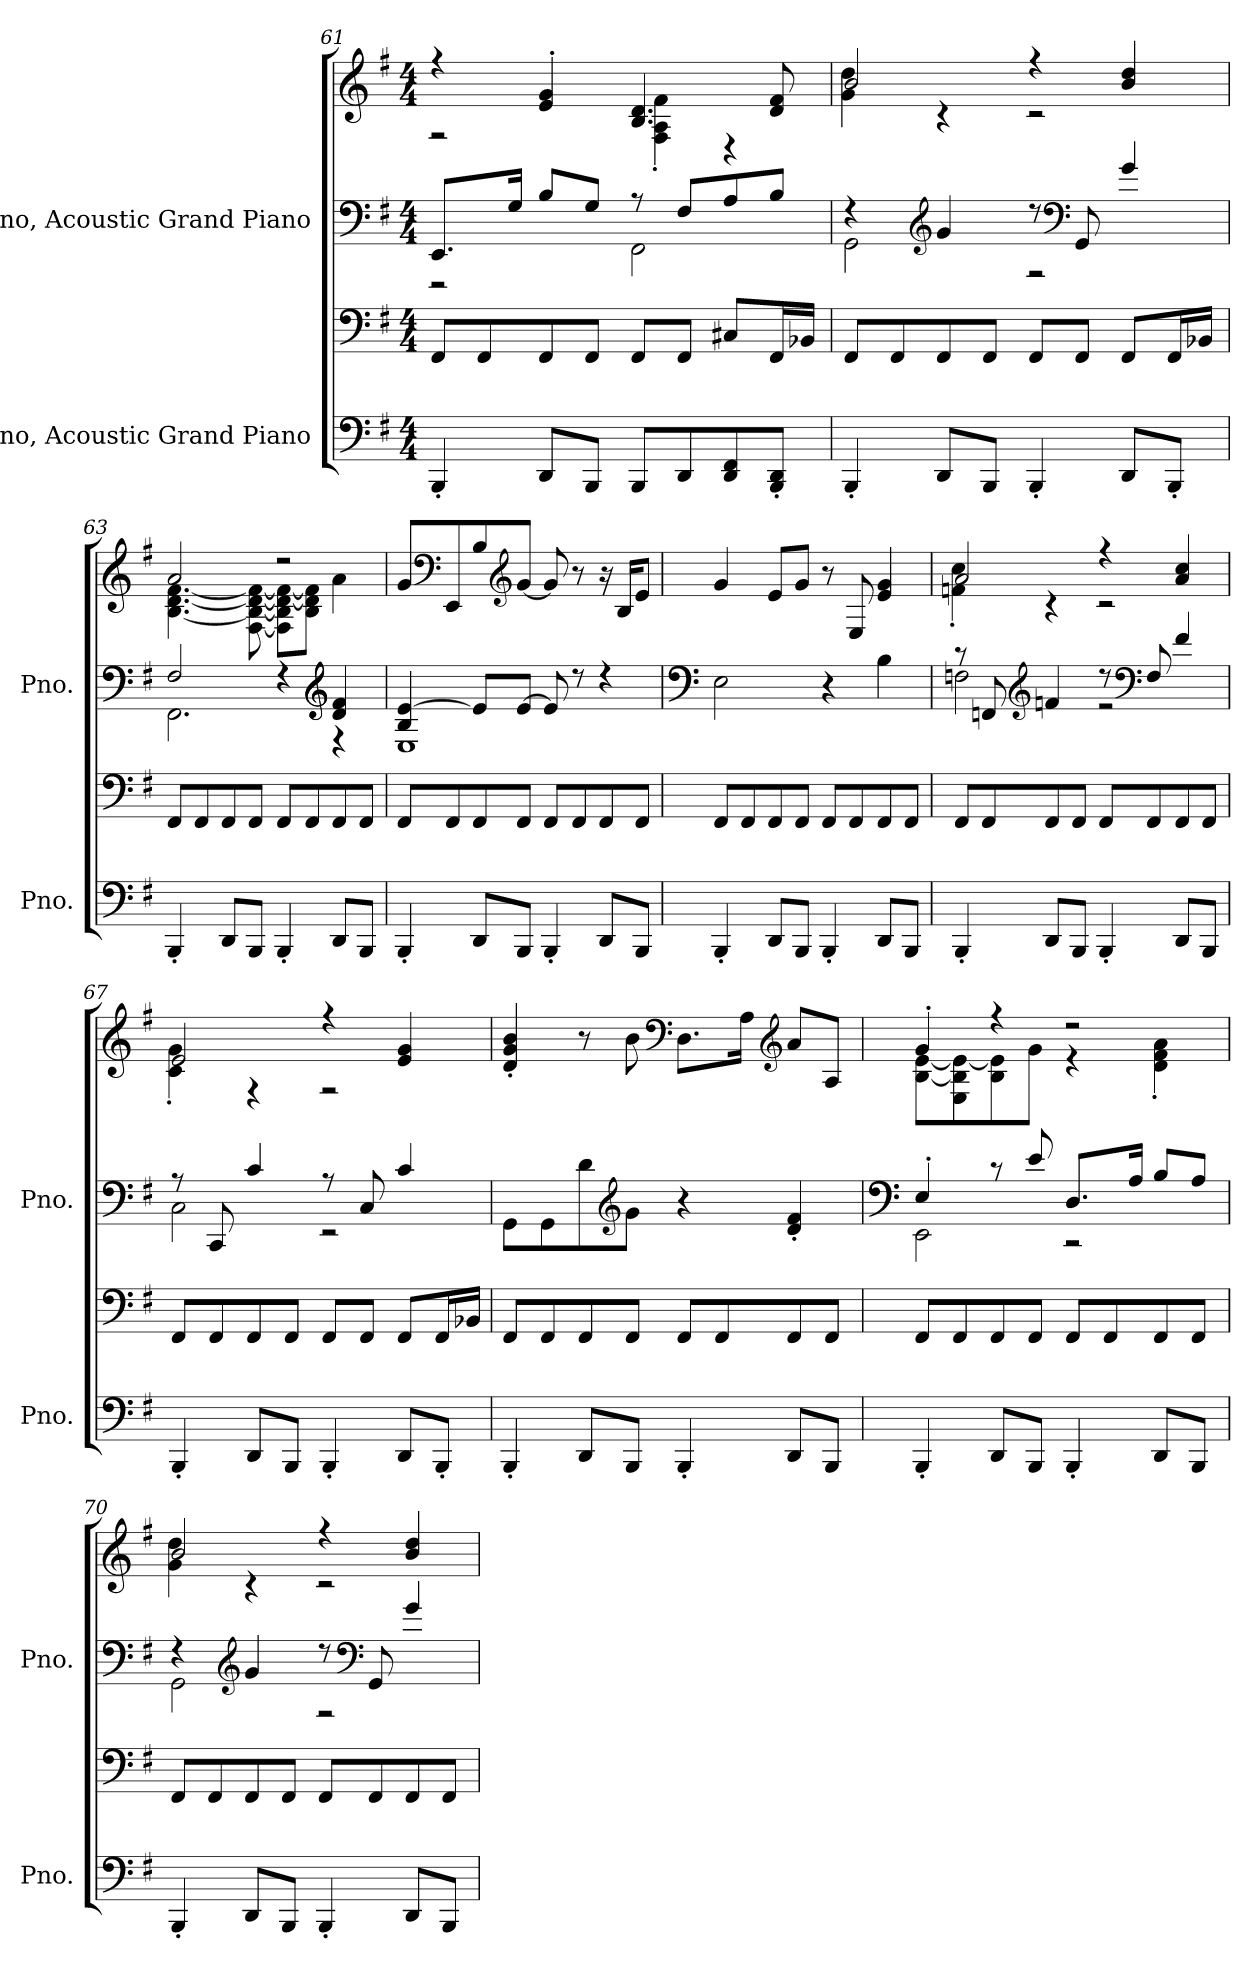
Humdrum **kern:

**kern	**kern	**kern	**kern
*part2	*part2	*part1	*part1
*staff4	*staff3	*staff2	*staff1
*I"Piano, Acoustic Grand Piano	*	*I"Piano, Acoustic Grand Piano	*
*I'Pno.	*	*I'Pno.	*
*clefF4	*clefF4	*clefF4	*clefG2
*k[f#]	*k[f#]	*k[f#]	*k[f#]
*M4/4	*M4/4	*M4/4	*M4/4
=61	=61	=61	=61
*	*	*^	*^
4BBB'/	8FF#/L	8.EE/L	2r	4r	2r
.	8FF#/	.	.	.	.
.	.	16G/Jk	.	.	.
8DD/L	8FF#/	8B/L	.	4e/' 4g/'	.
8BBB/J	8FF#/J	8G/J	.	.	.
8BBB/L	8FF#/L	8r	2FF#\	4.B/ 4.d/	4F#\' 4A\' 4f#\'
8DD/	8FF#/J	8F#/L	.	.	.
8DD/ 8FF#/	8C#X/L	8A/	.	.	4r
8BBB/' 8DD/'J	16FF#/L	8B/J	.	8d/ 8f#/	.
.	16BB-X/JJ	.	.	.	.
!!LO:LB:g=z	!!
=62	=62	=62	=62	=62	=62
4BBB'/	8FF#/L	4r	2GG\	2b/	4g\ 4dd\
.	8FF#/	.	.	.	.
*	*	*clefG2	*	*	*
8DD/L	8FF#/	4g/	.	.	4r
8BBB/J	8FF#/J	.	.	.	.
4BBB'/	8FF#/L	8r	2r	4r	2r
*	*	*clefF4	*	*	*
.	8FF#/J	8GG/	.	.	.
8DD/L	8FF#/L	4g/	.	4b/ 4dd/	.
8BBB'/J	16FF#/L	.	.	.	.
.	16BB-X/JJ	.	.	.	.
=63	=63	=63	=63	=63	=63
4BBB'/	8FF#/L	2F#/	2.FF#\	2a/	[4.B\ [4.d\ [4.f#\
.	8FF#/	.	.	.	.
8DD/L	8FF#/	.	.	.	.
8BBB/J	8FF#/J	.	.	.	[8F#\ 8B\_ 8d\_ 8f#\_
4BBB'/	8FF#/L	4r	.	2r	8F#\] 8B\] 8d\_ 8f#\_L
.	8FF#/	.	.	.	8B\ 8d\] 8f#\]J
*	*	*clefG2	*	*	*
8DD/L	8FF#/	4d/ 4f#/	4r	.	4a\
8BBB/J	8FF#/J	.	.	.	.
*	*	*	*	*v	*v
=64	=64	=64	=64	=64
4BBB'/	8FF#/L	4B/ [4e/	1E	8g/L
*	*	*	*	*clefF4
.	8FF#/	.	.	8EE/
8DD/L	8FF#/	8e/L]	.	8B/
*	*	*	*	*clefG2
8BBB/J	8FF#/J	[8e/J	.	[8g/J
4BBB'/	8FF#/L	8e/]	.	8g/]
.	8FF#/	8r	.	8r
8DD/L	8FF#/	4r	.	16r
.	.	.	.	16B/KL
8BBB/J	8FF#/J	.	.	8e/J
*	*	*v	*v	*
!!LO:LB:g=z
=65	=65	=65	=65
*	*	*clefF4	*
4BBB'/	8FF#/L	2E\	4g/
.	8FF#/	.	.
8DD/L	8FF#/	.	8e/L
8BBB/J	8FF#/J	.	8g/J
4BBB'/	8FF#/L	4r	8r
.	8FF#/	.	8E/
8DD/L	8FF#/	4B\	4e/ 4g/
8BBB/J	8FF#/J	.	.
=66	=66	=66	=66
*	*	*^	*^
4BBB'/	8FF#/L	8r	2Fn\	2a/	4fn\' 4cc\'
.	8FF#/	8FFn/	.	.	.
*	*	*clefG2	*	*	*
8DD/L	8FF#/	4fn/	.	.	4r
8BBB/J	8FF#/J	.	.	.	.
4BBB'/	8FF#/L	8r	2r	4r	2r
*	*	*clefF4	*	*	*
.	8FF#/	8F/	.	.	.
8DD/L	8FF#/	4f/	.	4a/ 4cc/	.
8BBB/J	8FF#/J	.	.	.	.
=67	=67	=67	=67	=67	=67
4BBB'/	8FF#/L	8r	2C\	2e/	4c\' 4g\'
.	8FF#/	8CC/	.	.	.
8DD/L	8FF#/	4c/	.	.	4r
8BBB/J	8FF#/J	.	.	.	.
4BBB'/	8FF#/L	8r	2r	4r	2r
.	8FF#/J	8C/	.	.	.
8DD/L	8FF#/L	4c/	.	4e/ 4g/	.
8BBB'/J	16FF#/L	.	.	.	.
.	16BB-X/JJ	.	.	.	.
*	*	*v	*v	*	*
*	*	*	*v	*v
!!LO:PB:g=z
=68	=68	=68	=68
4BBB'/	8FF#/L	8GG\L	4d/' 4g/' 4b/'
.	8FF#/	8GG\	.
8DD/L	8FF#/	8d\	8r
*	*	*clefG2	*
8BBB/J	8FF#/J	8g\J	8b\
*	*	*	*clefF4
4BBB'/	8FF#/L	4r	8.D\L
.	8FF#/	.	.
.	.	.	16A\Jk
*	*	*	*clefG2
8DD/L	8FF#/	4d/' 4f#/'	8a/L
8BBB/J	8FF#/J	.	8A/J
=69	=69	=69	=69
*	*	*clefF4	*
*	*	*^	*^
4BBB'/	8FF#/L	4E'/	2EE\	4g'/	[8B\ [8e\L
.	8FF#/	.	.	.	8E\ 8B\] 8e\_
8DD/L	8FF#/	8r	.	4r	8B\ 8e\]
8BBB/J	8FF#/J	8e/	.	.	8g\J
4BBB'/	8FF#/L	8.D/L	2r	2r	4r
.	8FF#/	.	.	.	.
.	.	16A/Jk	.	.	.
8DD/L	8FF#/	8B/L	.	.	4d\' 4f#\' 4a\'
8BBB/J	8FF#/J	8A/J	.	.	.
=70	=70	=70	=70	=70	=70
4BBB'/	8FF#/L	4r	2GG\	2b/	4g\ 4dd\
.	8FF#/	.	.	.	.
*	*	*clefG2	*	*	*
8DD/L	8FF#/	4g/	.	.	4r
8BBB/J	8FF#/J	.	.	.	.
4BBB'/	8FF#/L	8r	2r	4r	2r
*	*	*clefF4	*	*	*
.	8FF#/	8GG/	.	.	.
8DD/L	8FF#/	4g/	.	4b/ 4dd/	.
8BBB/J	8FF#/J	.	.	.	.
*	*	*v	*v	*	*
*	*	*	*v	*v
=	=	=	=
*-	*-	*-	*-
